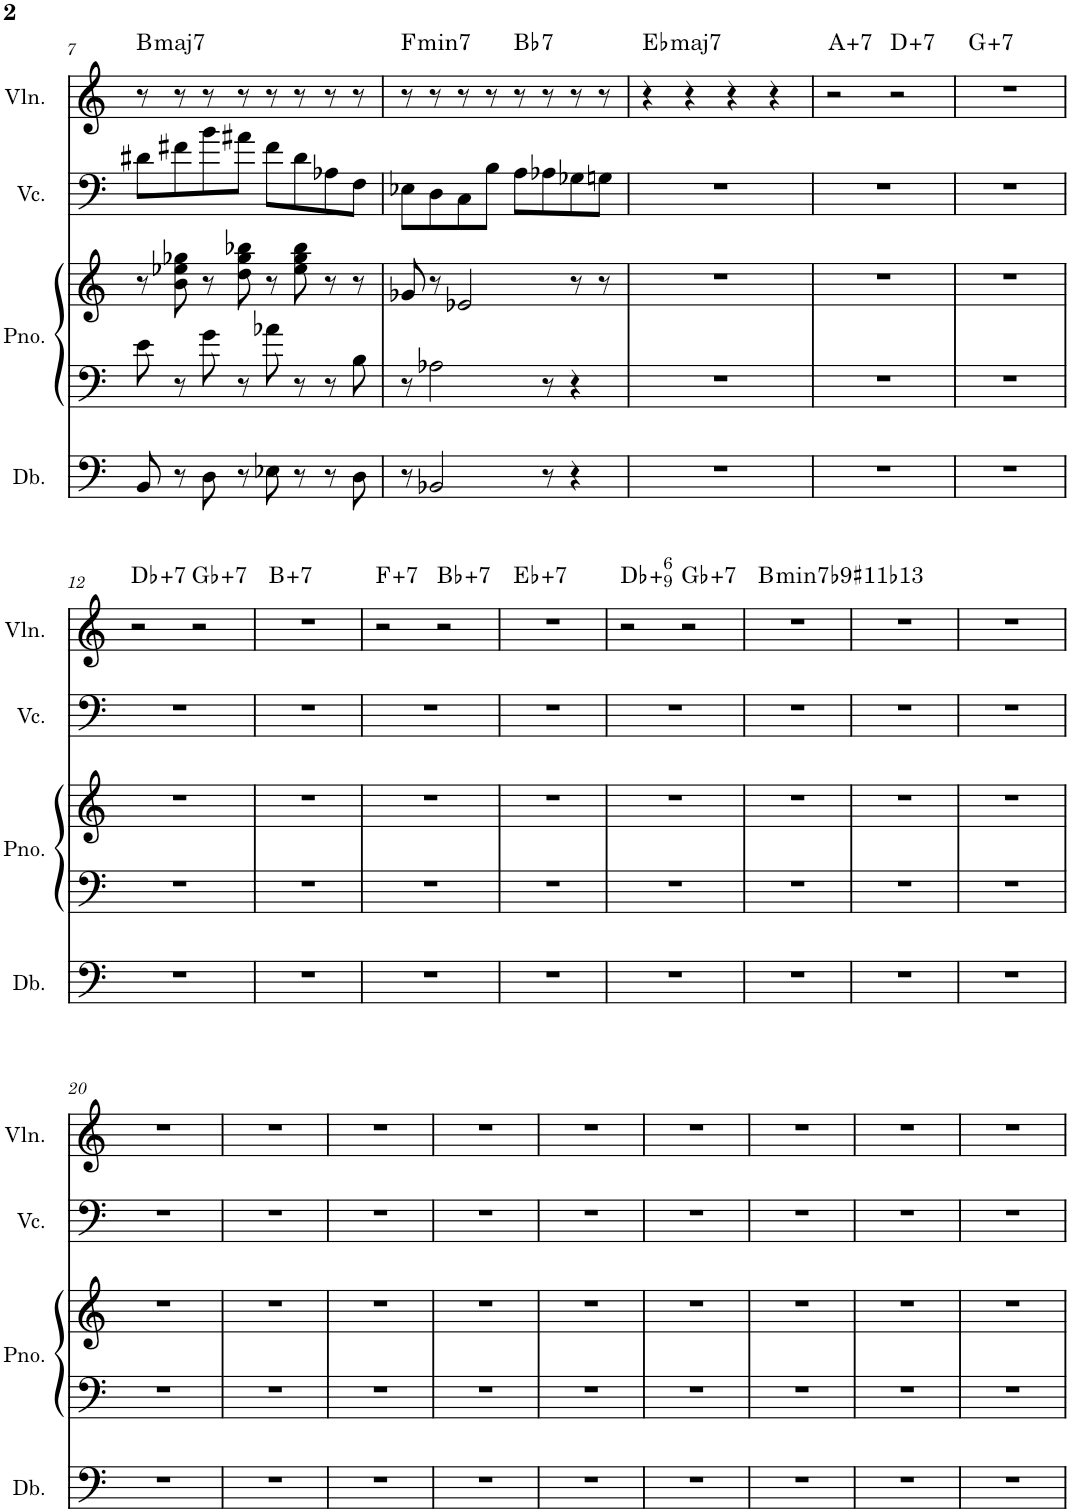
**kern	**kern	**kern	**kern	**kern	**harte
*part4	*part3	*part3	*part2	*part1	*part1
*staff5	*staff4	*staff3	*staff2	*staff1	*
*I"Double Bass	*I"Grand Piano	*	*I"Violoncello	*I"Violin	*
*I'Db.	*I'Pno.	*	*I'Vc.	*I'Vln.	*
!!LO:PB:g=z
*clefF4	*clefF4	*clefG2	*clefF4	*clefG2	*
*Trd7c12	*	*	*	*	*
*k[]	*k[]	*k[]	*k[]	*k[]	*
*M4/4	*M4/4	*M4/4	*M4/4	*M4/4	*
=7	=7	=7	=7	=7	=7
!	!	!	!	!	!LO:H:kt=maj7
8BB/	8e\	8r	8d#X\L	8r	B:maj7
8r	8r	8b\ 8ee-X\ 8gg-X\	8f#X\	8r	.
8D\	8g\	8r	8b\	8r	.
8r	8r	8dd\ 8gg-\ 8bb-X\	8a#X\J	8r	.
8E-X\	8a-X\	8r	8f#\L	8r	.
8r	8r	8ee-\ 8gg-\ 8bb-\	8d#\	8r	.
8r	8r	8r	8A-X\	8r	.
8D\	8B\	8r	8F\J	8r	.
=8	=8	=8	=8	=8	=8
!	!	!	!	!	!LO:H:kt=min7
8r	8r	8g-X/	8E-X\L	8r	F:min7
2BB-X/	2A-X\	8r	8D\	8r	.
.	.	2e-X/	8C\	8r	.
.	.	.	8B\J	8r	.
!	!	!	!	!	!LO:H:kt=7
.	.	.	8A\L	8r	Bb:7
8r	8r	.	8A-X\	8r	.
4r	4r	8r	8G-X\	8r	.
.	.	8r	8Gn\J	8r	.
=9	=9	=9	=9	=9	=9
!	!	!	!	!	!LO:H:kt=maj7
1r	1r	1r	1r	4r	Eb:maj7
.	.	.	.	4r	.
.	.	.	.	4r	.
.	.	.	.	4r	.
=10	=10	=10	=10	=10	=10
!	!	!	!	!	!LO:H:kt=7
1r	1r	1r	1r	2r	A:aug(b7)
!	!	!	!	!	!LO:H:kt=7
.	.	.	.	2r	D:aug(b7)
=11	=11	=11	=11	=11	=11
!	!	!	!	!	!LO:H:kt=7
1r	1r	1r	1r	1r	G:aug(b7)
!!LO:LB:g=z
=12	=12	=12	=12	=12	=12
!	!	!	!	!	!LO:H:kt=7
1r	1r	1r	1r	2r	Db:aug(b7)
!	!	!	!	!	!LO:H:kt=7
.	.	.	.	2r	Gb:aug(b7)
=13	=13	=13	=13	=13	=13
!	!	!	!	!	!LO:H:kt=7
1r	1r	1r	1r	1r	B:aug(b7)
=14	=14	=14	=14	=14	=14
!	!	!	!	!	!LO:H:kt=7
1r	1r	1r	1r	2r	F:aug(b7)
!	!	!	!	!	!LO:H:kt=7
.	.	.	.	2r	Bb:aug(b7)
=15	=15	=15	=15	=15	=15
!	!	!	!	!	!LO:H:kt=7
1r	1r	1r	1r	1r	Eb:aug(b7)
=16	=16	=16	=16	=16	=16
1r	1r	1r	1r	2r	Db:aug(6,9)
!	!	!	!	!	!LO:H:kt=7
.	.	.	.	2r	Gb:aug(b7)
=17	=17	=17	=17	=17	=17
!	!	!	!	!	!LO:H:kt=min7
1r	1r	1r	1r	1r	B:min7(b9,#11,b13)
=18	=18	=18	=18	=18	=18
1r	1r	1r	1r	1r	.
=19	=19	=19	=19	=19	=19
1r	1r	1r	1r	1r	.
!!LO:LB:g=z
=20	=20	=20	=20	=20	=20
1r	1r	1r	1r	1r	.
=21	=21	=21	=21	=21	=21
1r	1r	1r	1r	1r	.
=22	=22	=22	=22	=22	=22
1r	1r	1r	1r	1r	.
=23	=23	=23	=23	=23	=23
1r	1r	1r	1r	1r	.
=24	=24	=24	=24	=24	=24
1r	1r	1r	1r	1r	.
=25	=25	=25	=25	=25	=25
1r	1r	1r	1r	1r	.
=26	=26	=26	=26	=26	=26
1r	1r	1r	1r	1r	.
=27	=27	=27	=27	=27	=27
1r	1r	1r	1r	1r	.
=28	=28	=28	=28	=28	=28
1r	1r	1r	1r	1r	.
=	=	=	=	=	=
*-	*-	*-	*-	*-	*-
